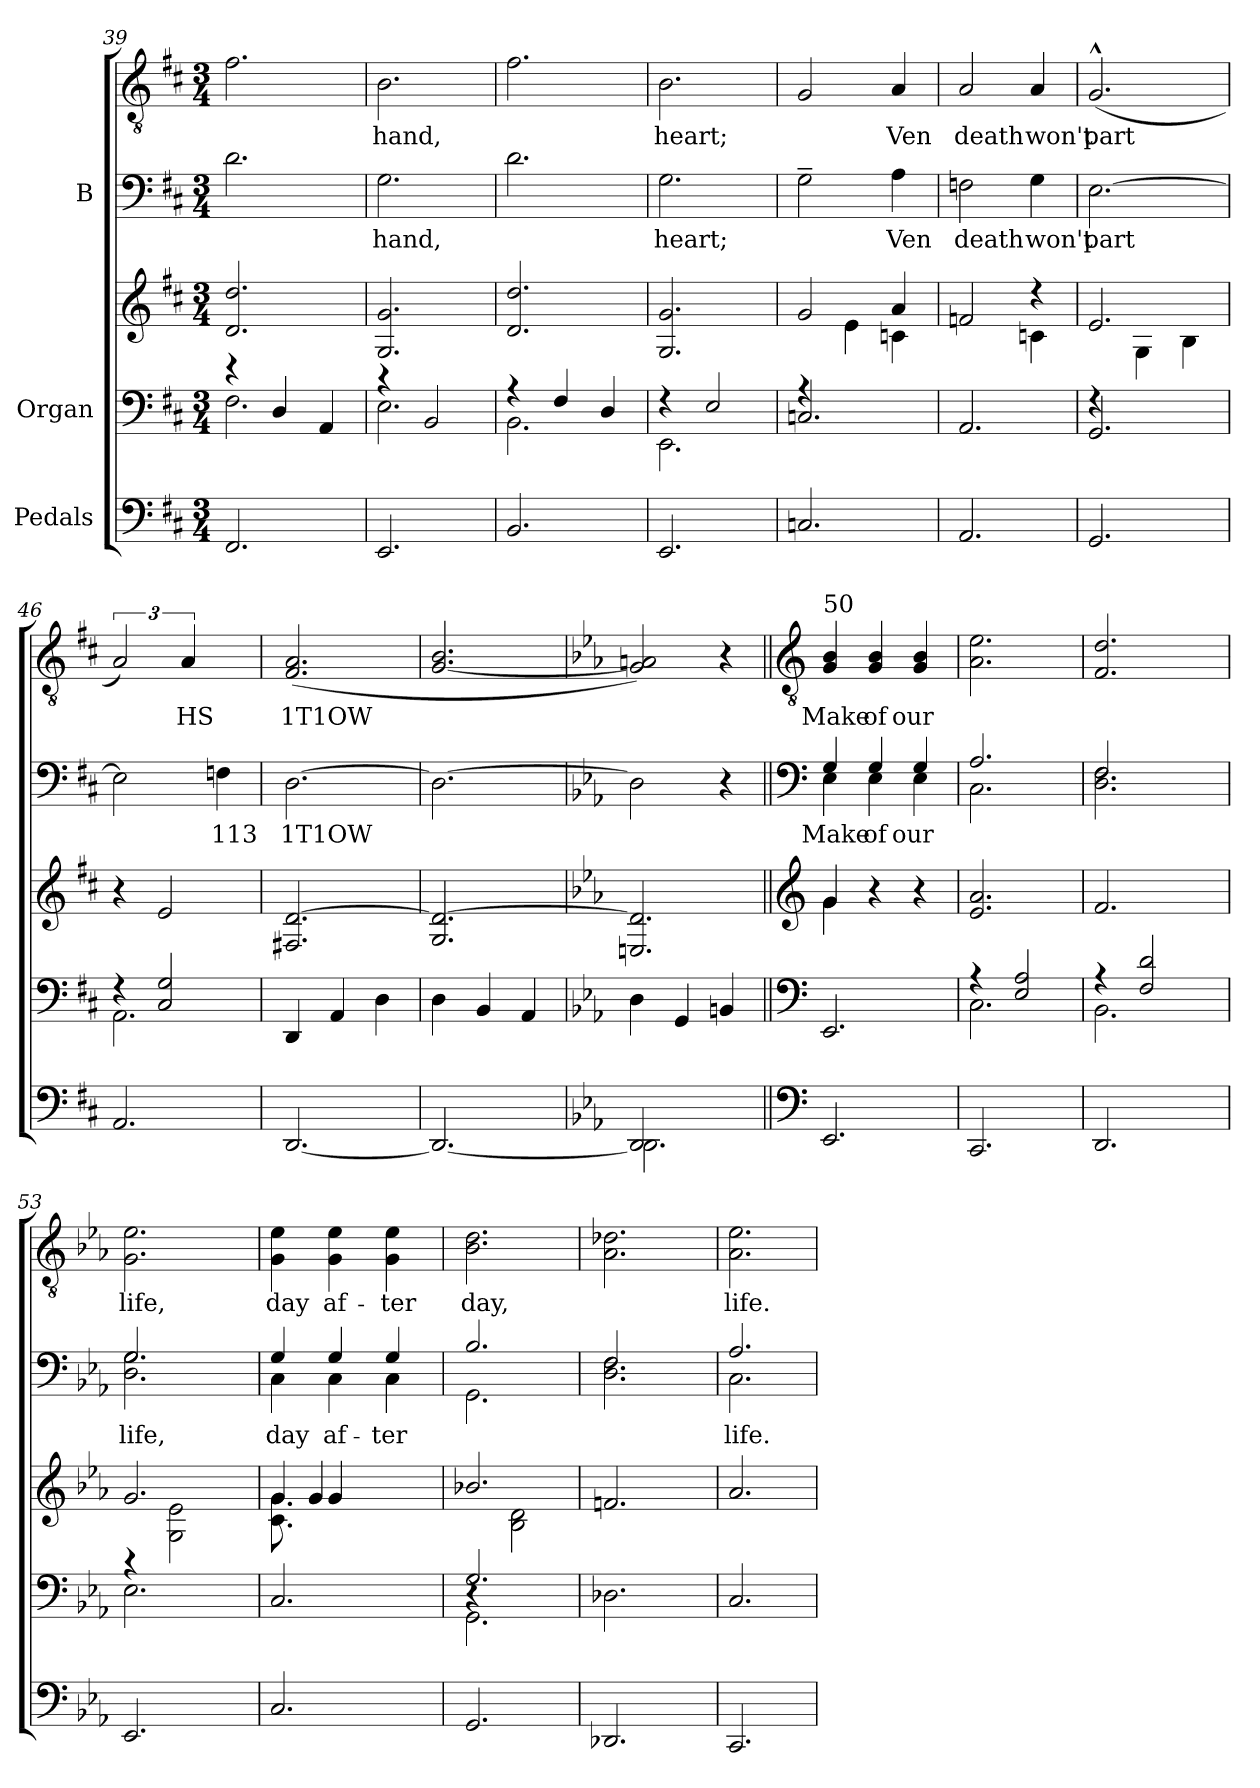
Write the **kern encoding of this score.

**kern	**kern	**kern	**kern	**text	**kern	**text
*part4	*part3	*part3	*part2	*part2	*part1	*part1
*staff5	*staff4	*staff3	*staff2	*staff2	*staff1	*staff1
*I"Pedals	*I"Organ	*	*I"B	*	*	*
!!LO:PB:g=z
*clefF4	*clefF4	*clefG2	*clefF4	*	*clefGv2	*
*k[f#c#]	*k[f#c#]	*k[f#c#]	*k[f#c#]	*	*k[f#c#]	*
*M3/4	*M3/4	*M3/4	*M3/4	*	*M3/4	*
=39	=39	=39	=39	=39	=39	=39
*	*^	*	*	*	*	*
2.FF#/	4r	2.F#\	2.d/ 2.dd/	2.d\	.	2.f#\	.
.	4D/	.	.	.	.	.	.
.	4AA/	.	.	.	.	.	.
=40	=40	=40	=40	=40	=40	=40	=40
2.EE/	4r	2.E\	2.G/ 2.g/	2.G\	hand,	2.B\	hand,
.	2BB/	.	.	.	.	.	.
=41	=41	=41	=41	=41	=41	=41	=41
2.BB/	4r	2.BB\	2.d/ 2.dd/	2.d\	.	2.f#\	.
.	4F#/	.	.	.	.	.	.
.	4D/	.	.	.	.	.	.
=42	=42	=42	=42	=42	=42	=42	=42
2.EE/	4r	2.EE\	2.G/ 2.g/	2.G\	heart;	2.B\	heart;
.	2E/	.	.	.	.	.	.
=43	=43	=43	=43	=43	=43	=43	=43
*	*	*	*^	*	*	*	*
2.Cn/	4r	2.Cn/	2g/	4ryy	2G~\	.	2G/	.
.	2ryy	.	.	4e\	.	.	.	.
.	.	.	4a/	4cn\	4A\	Ven	4A/	Ven
*	*v	*v	*	*	*	*	*	*
=44	=44	=44	=44	=44	=44	=44	=44
2.AA/	2.AA/	2fn/	2ryy	2Fn\	death	2A/	death
.	.	4r	4cn\	4G\	won't	4A/	won't
!!LO:LB:g=z
=45	=45	=45	=45	=45	=45	=45	=45
*	*^	*	*	*	*	*	*
2.GG/	4r	2.GG/	2.e/	4ryy	[2.E\	part	(2.G^^/	part
.	2ryy	.	.	4G\	.	.	.	.
.	.	.	.	4B\	.	.	.	.
*	*	*	*v	*v	*	*	*	*
=46	=46	=46	=46	=46	=46	=46	=46
2.AA/	4r	2.AA\	4r	2E\]	.	3A/)	.
.	2C#/ 2G/	.	2e/	.	.	.	.
.	.	.	.	.	.	6A/	HS
.	.	.	.	4Fn\	113	4ryy	.
*	*v	*v	*	*	*	*	*
=47	=47	=47	=47	=47	=47	=47
[2.DD/	4DD/	2.F#X/ [2.d/	[2.D\	1T1OW	(2.F#/ 2.A/	1T1OW
.	4AA/	.	.	.	.	.
.	4D\	.	.	.	.	.
=48	=48	=48	=48	=48	=48	=48
2.DD/_	4D\	2.G/ 2.d/_	2.D\_	.	[2.G/ 2.B/	.
.	4BB/	.	.	.	.	.
.	4AA/	.	.	.	.	.
=49	=49	=49	=49	=49	=49	=49
*k[b-e-a-]	*k[b-e-a-]	*k[b-e-a-]	*k[b-e-a-]	*	*k[b-e-a-]	*
*^	*	*	*	*	*	*
2DD/]	2.DD\	4D\	2.En/ 2.d/]	2D\]	.	2G/] 2An/)	.
.	.	4GG/	.	.	.	.	.
4ryy	.	4BBn/	.	4r	.	4r	.
*v	*v	*	*	*	*	*	*
!!LO:PB:g=z
=50||	=50||	=50||	=50||	=50||	=50||	=50||
*clefF4	*clefF4	*clefG2	*clefF4	*	*clefGv2	*
*	*^	*^	*^	*	*	*
!	!	!	!	!	!	!	!	!LO:TX:a:t=50	!
2.EE-/	4ryy	2.EE-/	4g\	4g/	4G/	4E-\	Make	4G/ 4B-/	Make
.	2ryy	.	4r	2ryy	4G/	4E-\	of	4G/ 4B-/	of
.	.	.	4r	.	4G/	4E-\	our	4G/ 4B-/	our
*	*	*	*v	*v	*	*	*	*	*
=51	=51	=51	=51	=51	=51	=51	=51	=51
2.CC/	4r	2.C\	2.e-/ 2.a-/	2.A-/	2.C\	.	2.A-\ 2.e-\	.
.	2E-/ 2A-/	.	.	.	.	.	.	.
=52	=52	=52	=52	=52	=52	=52	=52	=52
2.DD/	4r	2.BB-\	2.f/	2.D\ 2.F\	2F/	.	2.F/ 2.d/	.
.	2F/ 2d/	.	.	.	.	.	.	.
.	.	.	.	.	4ryy	.	.	.
=53	=53	=53	=53	=53	=53	=53	=53	=53
*	*	*	*^	*	*	*	*	*
2.EE-/	4r	2.E-\	2.g/	4ryy	2.D\ 2.G\	2G/	life,	2.G\ 2.e-\	life,
.	2ryy	.	.	2G\ 2e-\	.	.	.	.	.
.	.	.	.	.	.	4ryy	.	.	.
=54	=54	=54	=54	=54	=54	=54	=54	=54	=54
2.C/	2ryy	2.C/	8.c\ 8.g\	4g/	4G/	4C\	day	4G\ 4e-\	day
.	.	.	4g/	.	.	.	.	.	.
.	.	.	.	4g/	4G/	4C\	af-	4G\ 4e-\	af-
.	.	.	4ryy	.	.	.	.	.	.
.	4ryy	.	.	4ryy	4G/	4C\	-ter	4G\ 4e-\	-ter
.	.	.	16ryy	.	.	.	.	.	.
=55	=55	=55	=55	=55	=55	=55	=55	=55	=55
*	*	*^	*	*	*	*	*	*	*
2.GG/	4r	2.G/	2.GG\	2.b-X/	4ryy	2.B-/	2.GG\	.	2.B-\ 2.d\	day,
.	2ryy	.	.	.	2B-\ 2d\	.	.	.	.	.
*	*v	*v	*v	*	*	*	*	*	*	*
*	*	*v	*v	*	*	*	*	*
=56	=56	=56	=56	=56	=56	=56	=56
2.DD-X/	2.D-X\	2.fn/	2.D\ 2.F\	2F/	.	2.A-\ 2.d-X\	.
.	.	.	.	4ryy	.	.	.
=57	=57	=57	=57	=57	=57	=57	=57
2.CC/	2.C/	2.a-/	2.A-/	2.C\	life.	2.A-\ 2.e-\	life.
*	*	*	*v	*v	*	*	*
=	=	=	=	=	=	=
*-	*-	*-	*-	*-	*-	*-
